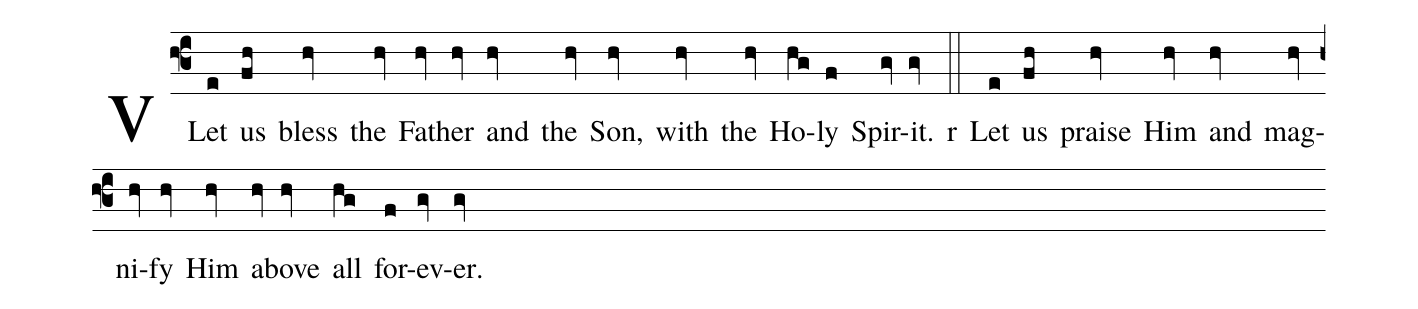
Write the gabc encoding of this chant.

%%
(f3) <sp>v</sp> Let(e) us(fh) bless(hv) the(hv) Fa(hv)ther(hv) and(hv) the(hv) Son,(hv) with(hv) the(hv) Ho(hg)ly(f) Spir(gv)it.(gv)

<sp>r</sp>(::) Let(e) us(fh) praise(hv) Him(hv) and(hv) mag(hv)ni(hv)fy(hv) Him(hv) a(hv)bove(hv) all(hg) for(f)ev(gv)er.(gv)
